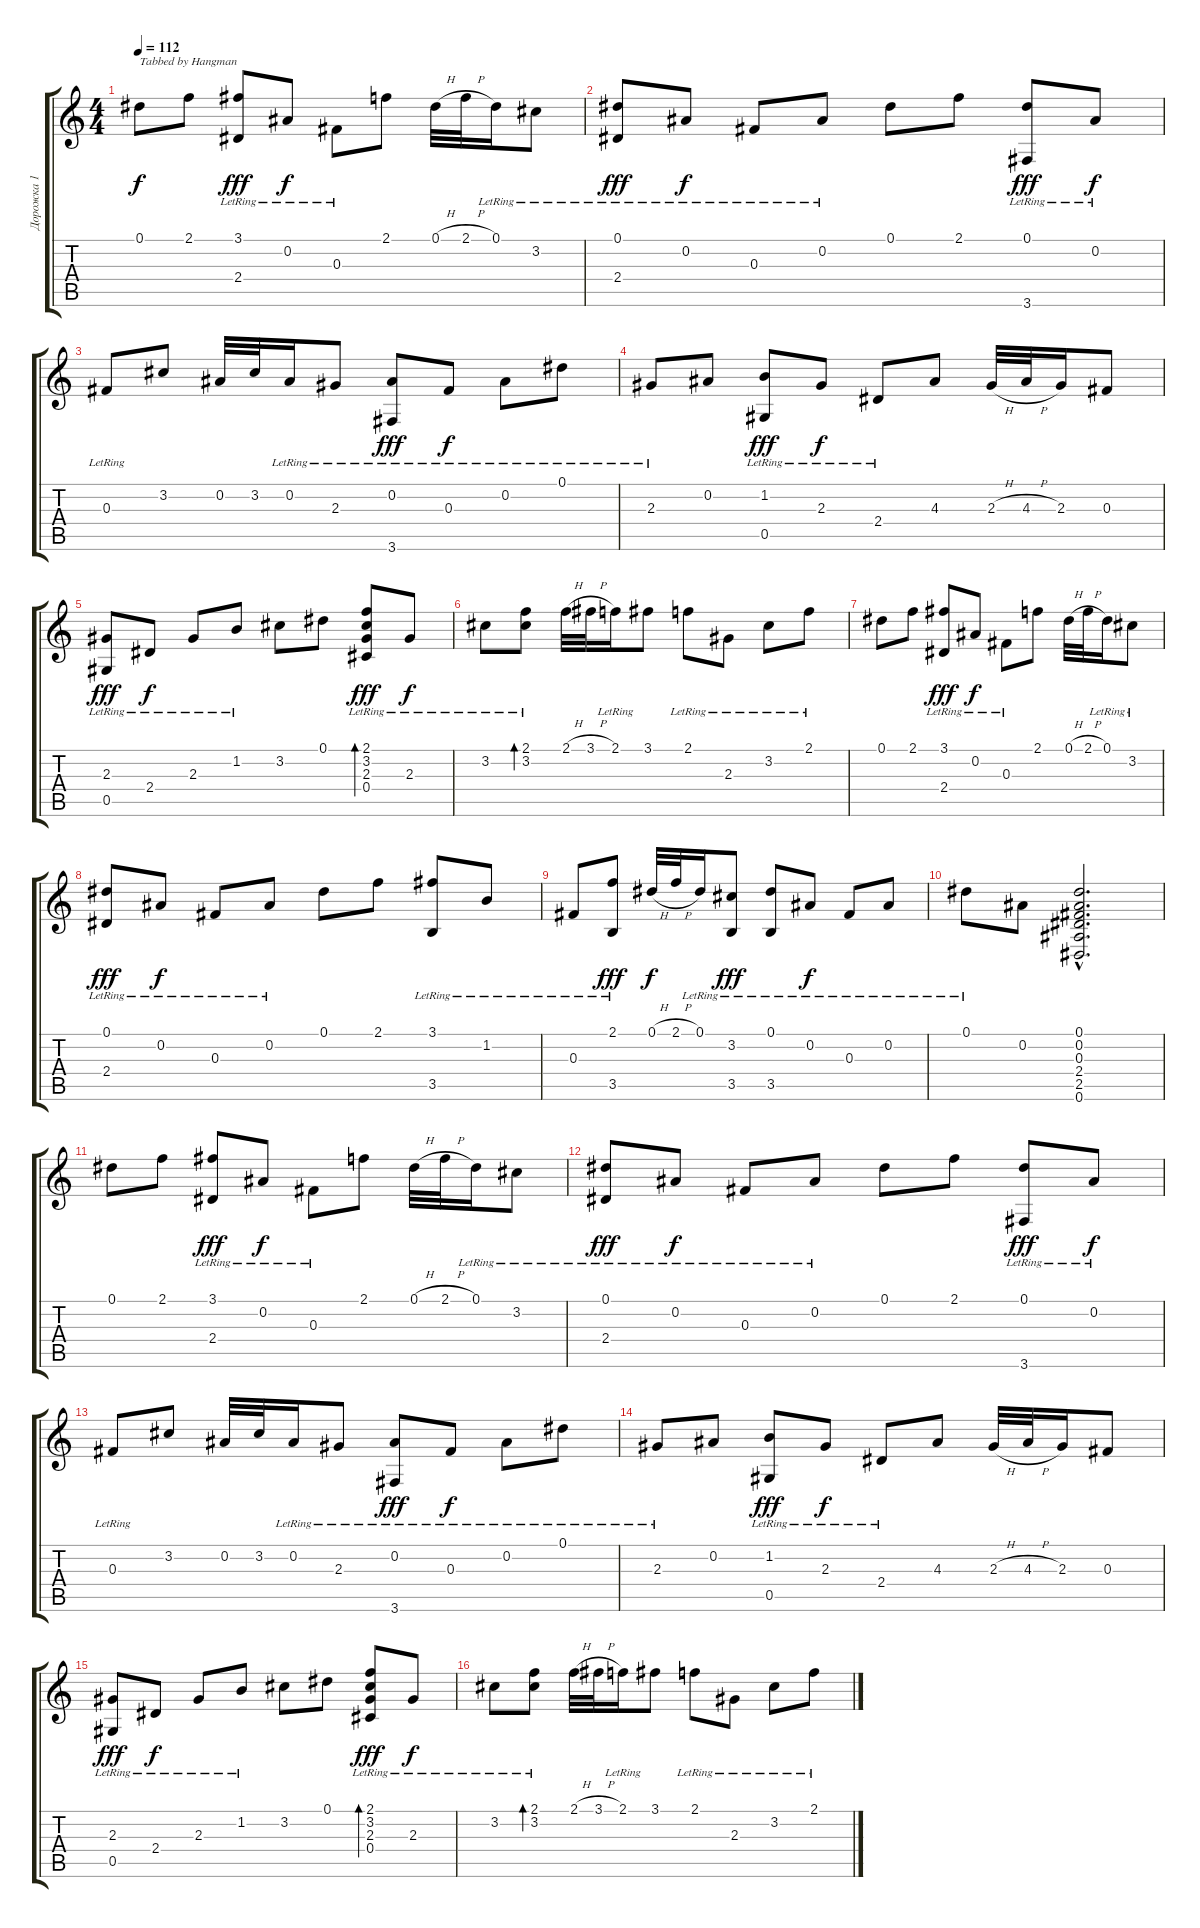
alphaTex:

\track ("Дорожка 1" "Дорожка 1") {instrument acousticguitarsteel}
\staff {score tabs}
\tuning (Eb4 Bb3 Gb3 Db3 Ab2 Eb2) {hide}
\ts (4 4)
\tempo 112
\clef g2
\ks c
0.1.8{txt "Tabbed by Hangman" dy f balance 0 instrument acousticguitarsteel} 2.1.8 (3.1{lr} 2.4{lr}).8{dy fff} 0.2{lr}.8{dy f} 0.3{lr}.8 2.1.8 0.1{h}.32 2.1{h}.32 0.1{lr}.16 3.2{lr}.8 |
(0.1{lr} 2.4{lr}).8{dy fff} 0.2{lr}.8{dy f} 0.3{lr}.8 0.2{lr}.8 0.1.8 2.1.8 (0.1{lr} 3.6{lr}).8{dy fff} 0.2{lr}.8{dy f} |
0.3{lr}.8 3.2.8 0.2.32 3.2.32 0.2{lr}.16 2.3{lr}.8 (0.2{lr} 3.6{lr}).8{dy fff} 0.3{lr}.8{dy f} 0.2{lr}.8 0.1{lr}.8 |
2.3{lr}.8 0.2.8 (1.2{lr} 0.5{lr}).8{dy fff} 2.3{lr}.8{dy f} 2.4{lr}.8 4.3.8 2.3{h}.32 4.3{h}.32 2.3.16 0.3.8 |
(2.3{lr} 0.5{lr}).8{dy fff} 2.4{lr}.8{dy f} 2.3{lr}.8 1.2{lr}.8 3.2.8 0.1.8 (2.1{lr} 3.2{lr} 2.3{lr} 0.4{lr}).8{bd 30 dy fff} 2.3{lr}.8{dy f} |
3.2{lr}.8 (2.1 3.2{lr}).8{bd 30} 2.1{h}.32 3.1{h}.32 2.1{lr}.16 3.1.8 2.1{lr}.8 2.3{lr}.8 3.2{lr}.8 2.1{lr}.8 |
0.1.8 2.1.8 (3.1{lr} 2.4{lr}).8{dy fff} 0.2{lr}.8{dy f} 0.3{lr}.8 2.1.8 0.1{h}.32 2.1{h}.32 0.1{lr}.16 3.2{lr}.8 |
(0.1{lr} 2.4{lr}).8{dy fff} 0.2{lr}.8{dy f} 0.3{lr}.8 0.2{lr}.8 0.1.8 2.1.8 (3.1{lr} 3.5{lr}).8 1.2{lr}.8 |
0.3{lr}.8 (2.1 3.5{lr}).8{dy fff} 0.1{h}.32{dy f} 2.1{h}.32 0.1{lr}.16 (3.2{lr} 3.5).8{dy fff} (0.1{lr} 3.5{lr}).8 0.2{lr}.8{dy f} 0.3{lr}.8 0.2{lr}.8 |
0.1{lr}.8 0.2.8 (0.1{hac} 0.2{hac} 0.3{hac} 2.4{hac} 2.5{hac} 0.6{hac}).2{d} |
0.1.8{balance 8} 2.1.8 (3.1{lr} 2.4{lr}).8{dy fff} 0.2{lr}.8{dy f} 0.3{lr}.8 2.1.8 0.1{h}.32 2.1{h}.32 0.1{lr}.16 3.2{lr}.8 |
(0.1{lr} 2.4{lr}).8{dy fff} 0.2{lr}.8{dy f} 0.3{lr}.8 0.2{lr}.8 0.1.8 2.1.8 (0.1{lr} 3.6{lr}).8{dy fff} 0.2{lr}.8{dy f} |
0.3{lr}.8 3.2.8 0.2.32 3.2.32 0.2{lr}.16 2.3{lr}.8 (0.2{lr} 3.6{lr}).8{dy fff} 0.3{lr}.8{dy f} 0.2{lr}.8 0.1{lr}.8 |
2.3{lr}.8 0.2.8 (1.2{lr} 0.5{lr}).8{dy fff} 2.3{lr}.8{dy f} 2.4{lr}.8 4.3.8 2.3{h}.32 4.3{h}.32 2.3.16 0.3.8 |
(2.3{lr} 0.5{lr}).8{dy fff} 2.4{lr}.8{dy f} 2.3{lr}.8 1.2{lr}.8 3.2.8 0.1.8 (2.1{lr} 3.2{lr} 2.3{lr} 0.4{lr}).8{bd 30 dy fff} 2.3{lr}.8{dy f} |
3.2{lr}.8 (2.1 3.2{lr}).8{bd 30} 2.1{h}.32 3.1{h}.32 2.1{lr}.16 3.1.8 2.1{lr}.8 2.3{lr}.8 3.2{lr}.8 2.1{lr}.8
